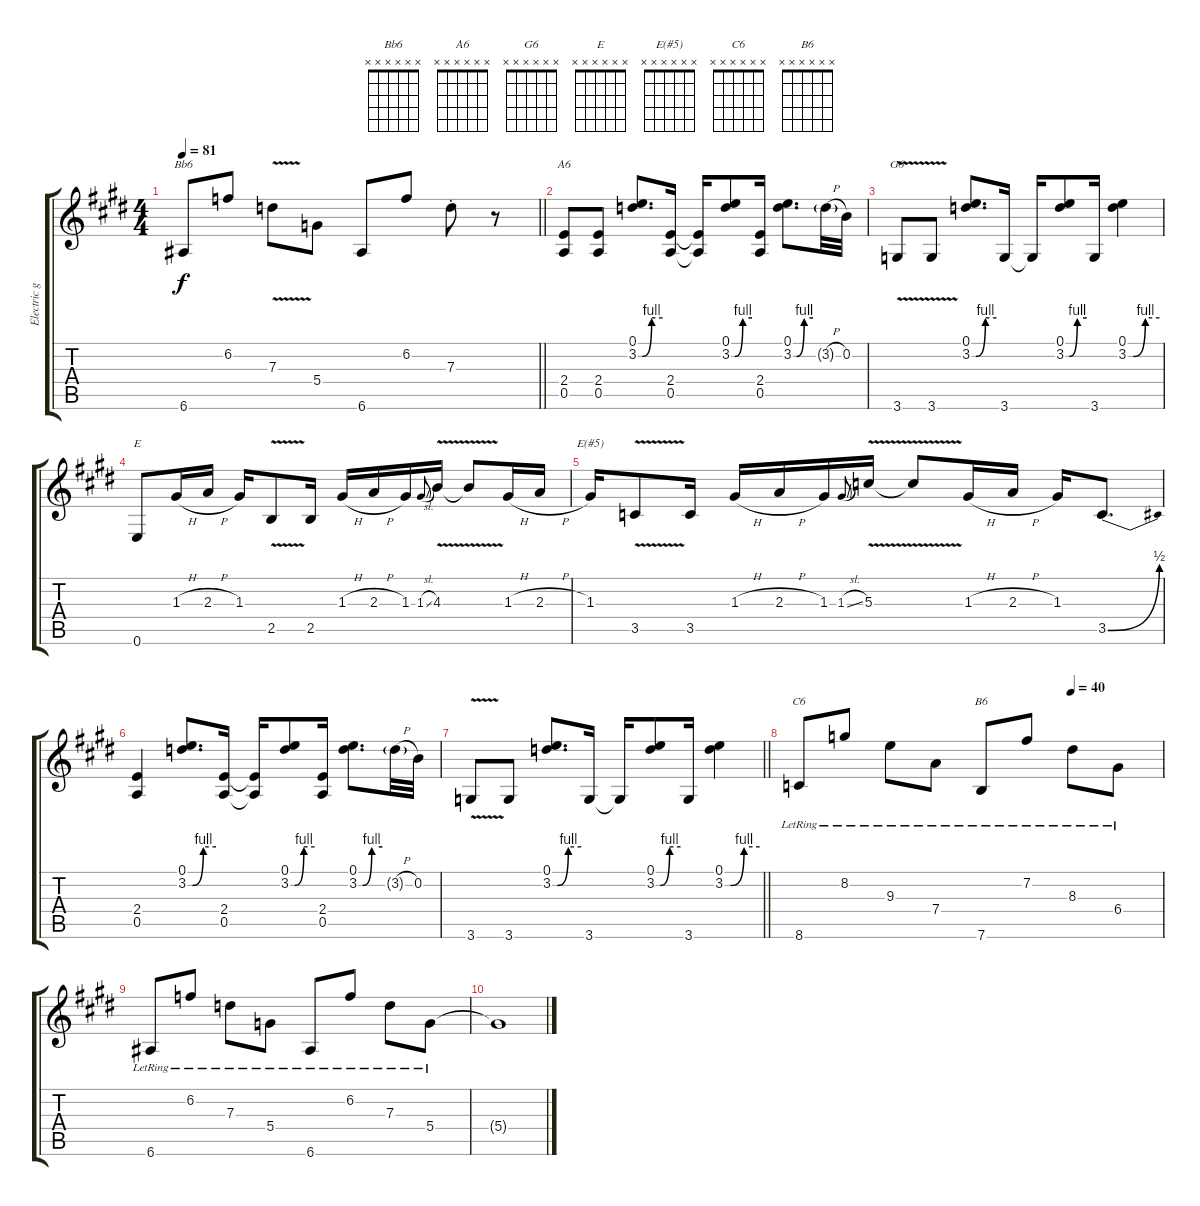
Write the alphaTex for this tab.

\track ("Electric guitar: main" "Electric g") {instrument electricguitarjazz}
\staff {score tabs}
\tuning (E4 B3 G3 D3 A2 E2) {hide}
\chord ("Bb6" x x x x x x)
\chord ("A6" x x x x x x)
\chord ("G6" x x x x x x)
\chord ("E" x x x x x x)
\chord ("E(#5)" x x x x x x)
\chord ("C6" x x x x x x)
\chord ("B6" x x x x x x)
\ts (4 4)
\tempo 81
\clef g2
\barLineRight lightlight
\ks e
6.6.8{ch "Bb6" dy f} 6.2.8 7.3{v}.8 5.4.8 6.6.8 6.2.8 7.3{st}.8 r.8 |
\section ("" "")
(2.4 0.5).8{ch "A6"} (2.4 0.5).8 (0.1 3.2{be (custom 0 0 10 0 33 4 60 4)}).8{d} (2.4 0.5).16 (2.4{t} 0.5{t}).16 (0.1 3.2{be (custom 0 0 10 0 33 4 60 4)}).8 (2.4 0.5).16 (0.1 3.2{be (custom 0 0 10 0 33 4 60 4)}).8{d} 3.2{h g}.32 0.2.32 |
3.6{v}.8{ch "G6"} 3.6{v}.8 (0.1 3.2{be (custom 0 0 10 0 33 4 60 4)}).8{d} 3.6.16 3.6{t}.16 (0.1 3.2{be (custom 0 0 10 0 33 4 60 4)}).8 3.6.16 (0.1 3.2{be (custom 0 0 10 0 33 4 60 4)}).4 |
0.6.8{ch "E"} 1.3{h}.16 2.3{h}.16 1.3.16 2.5{v}.8 2.5.16 1.3{h}.16 2.3{h}.16 1.3.16 1.3{sl}.8{gr onbeat} 4.3{v}.16 4.3{t}.8 1.3{h}.16 2.3{h}.16 |
1.3.16{ch "E(#5)"} 3.5{v}.8 3.5.16 1.3{h}.16 2.3{h}.16 1.3.16 1.3{sl}.8{gr onbeat} 5.3{v}.16 5.3{t}.8 1.3{h}.16 2.3{h}.16 1.3.16 3.5{be (bend 0 0 60 2)}.8{d} |
(2.4 0.5).4 (0.1 3.2{be (custom 0 0 10 0 33 4 60 4)}).8{d} (2.4 0.5).16 (2.4{t} 0.5{t}).16 (0.1 3.2{be (custom 0 0 10 0 33 4 60 4)}).8 (2.4 0.5).16 (0.1 3.2{be (custom 0 0 10 0 33 4 60 4)}).8{d} 3.2{h g}.32 0.2.32 |
\barLineRight lightlight
3.6{v}.8 3.6.8 (0.1 3.2{be (custom 0 0 10 0 33 4 60 4)}).8{d} 3.6.16 3.6{t}.16 (0.1 3.2{be (custom 0 0 10 0 33 4 60 4)}).8 3.6.16 (0.1 3.2{be (custom 0 0 10 0 33 4 60 4)}).4 |
\tempo (40 0.75)
8.6{lr}.8{ch "C6" instrument electricguitarjazz} 8.2{lr}.8 9.3{lr}.8 7.4{lr}.8 7.6{lr}.8{ch "B6"} 7.2{lr}.8 8.3{lr}.8 6.4{lr}.8 |
6.6{lr}.8 6.2{lr}.8 7.3{lr}.8 5.4{lr}.8 6.6{lr}.8 6.2{lr}.8 7.3{lr}.8 5.4{lr}.8 |
5.4{t}.1
